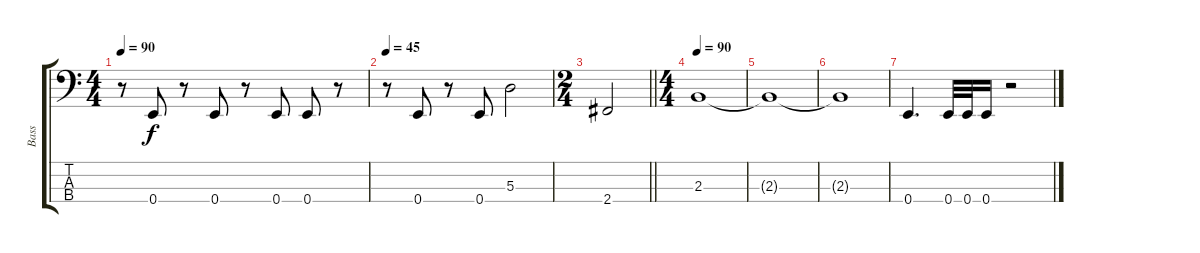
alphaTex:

\track ("Bass" "Bass") {instrument electricbassfinger}
\staff {score tabs}
\tuning (G2 D2 A1 E1) {hide}
\ts (4 4)
\tempo 90
\clef f4
\ks c
r.8{dy f} 0.4.8 r.8 0.4.8 r.8 0.4.8 0.4.8 r.8 |
\tempo 45
r.8 0.4.8 r.8 0.4.8 5.3.2 |
\ts (2 4)
\barLineRight lightlight
2.4.2 |
\ts (4 4)
\tempo 90
2.3.1 |
2.3{t}.1 |
2.3{t}.1 |
0.4.4{d} 0.4.32 0.4.32 0.4.16 r.2
